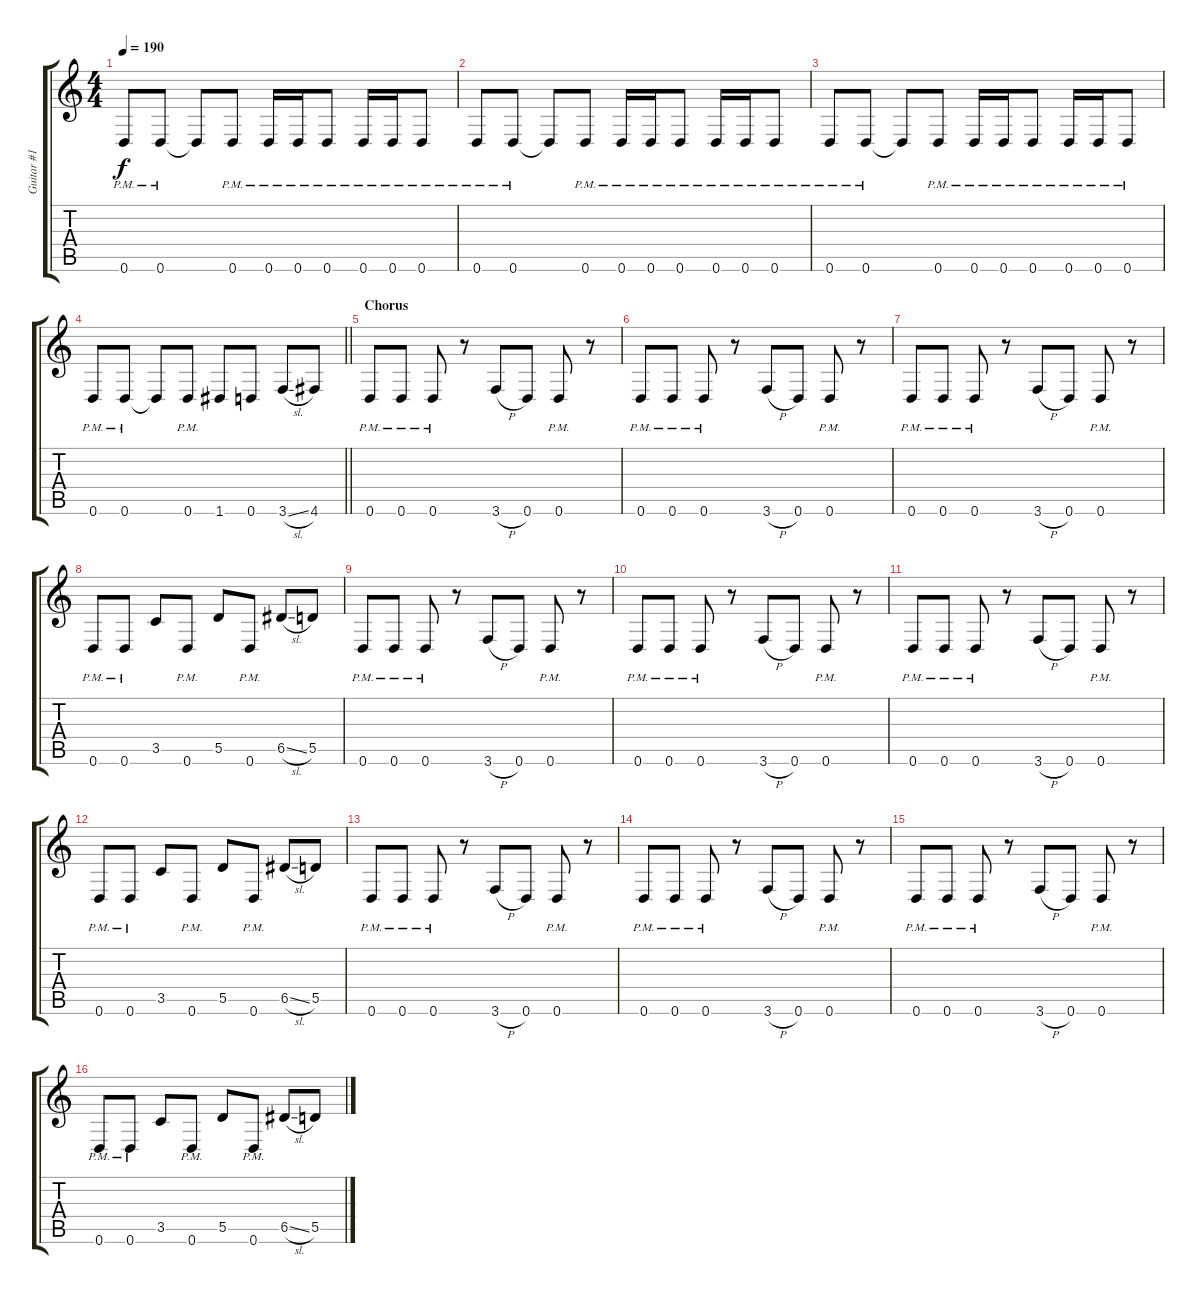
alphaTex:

\track ("Guitar #1" "Guitar #1") {instrument distortionguitar}
\staff {score tabs}
\tuning (E4 B3 G3 D3 A2 D2) {hide}
\ts (4 4)
\tempo 190
\clef g2
\ks c
0.6{pm}.8{dy f} 0.6{pm}.8 0.6{t}.8 0.6{pm}.8 0.6{pm}.16 0.6{pm}.16 0.6{pm}.8 0.6{pm}.16 0.6{pm}.16 0.6{pm}.8 |
0.6{pm}.8 0.6{pm}.8 0.6{t}.8 0.6{pm}.8 0.6{pm}.16 0.6{pm}.16 0.6{pm}.8 0.6{pm}.16 0.6{pm}.16 0.6{pm}.8 |
0.6{pm}.8 0.6{pm}.8 0.6{t}.8 0.6{pm}.8 0.6{pm}.16 0.6{pm}.16 0.6{pm}.8 0.6{pm}.16 0.6{pm}.16 0.6{pm}.8 |
\barLineRight lightlight
0.6{pm}.8 0.6{pm}.8 0.6{t}.8 0.6{pm}.8 1.6.8 0.6.8 3.6{sl}.8 4.6.8 |
\section ("" "Chorus")
0.6{pm}.8 0.6{pm}.8 0.6{pm}.8 r.8 3.6{h}.8 0.6.8 0.6{pm}.8 r.8 |
0.6{pm}.8 0.6{pm}.8 0.6{pm}.8 r.8 3.6{h}.8 0.6.8 0.6{pm}.8 r.8 |
0.6{pm}.8 0.6{pm}.8 0.6{pm}.8 r.8 3.6{h}.8 0.6.8 0.6{pm}.8 r.8 |
0.6{pm}.8 0.6{pm}.8 3.5.8 0.6{pm}.8 5.5.8 0.6{pm}.8 6.5{sl}.8 5.5.8 |
0.6{pm}.8 0.6{pm}.8 0.6{pm}.8 r.8 3.6{h}.8 0.6.8 0.6{pm}.8 r.8 |
0.6{pm}.8 0.6{pm}.8 0.6{pm}.8 r.8 3.6{h}.8 0.6.8 0.6{pm}.8 r.8 |
0.6{pm}.8 0.6{pm}.8 0.6{pm}.8 r.8 3.6{h}.8 0.6.8 0.6{pm}.8 r.8 |
0.6{pm}.8 0.6{pm}.8 3.5.8 0.6{pm}.8 5.5.8 0.6{pm}.8 6.5{sl}.8 5.5.8 |
0.6{pm}.8 0.6{pm}.8 0.6{pm}.8 r.8 3.6{h}.8 0.6.8 0.6{pm}.8 r.8 |
0.6{pm}.8 0.6{pm}.8 0.6{pm}.8 r.8 3.6{h}.8 0.6.8 0.6{pm}.8 r.8 |
0.6{pm}.8 0.6{pm}.8 0.6{pm}.8 r.8 3.6{h}.8 0.6.8 0.6{pm}.8 r.8 |
0.6{pm}.8 0.6{pm}.8 3.5.8 0.6{pm}.8 5.5.8 0.6{pm}.8 6.5{sl}.8 5.5.8
